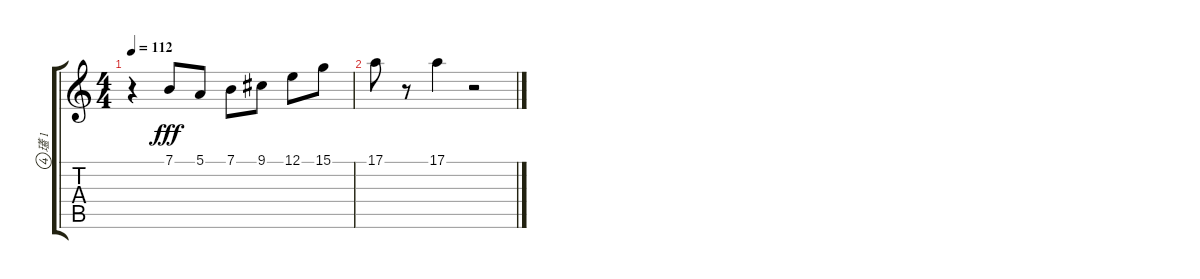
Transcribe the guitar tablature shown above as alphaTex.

\track ("瓂 1" "瓂 1") {instrument trumpet}
\staff {score tabs}
\tuning (E4 B3 G3 D3 A2 E2) {hide}
\ts (4 4)
\tempo 112
\clef g2
\ks c
r.4{dy f} 7.1.8{dy fff} 5.1.8 7.1.8 9.1.8 12.1.8 15.1.8 |
17.1.8 r.8 17.1.4 r.2
